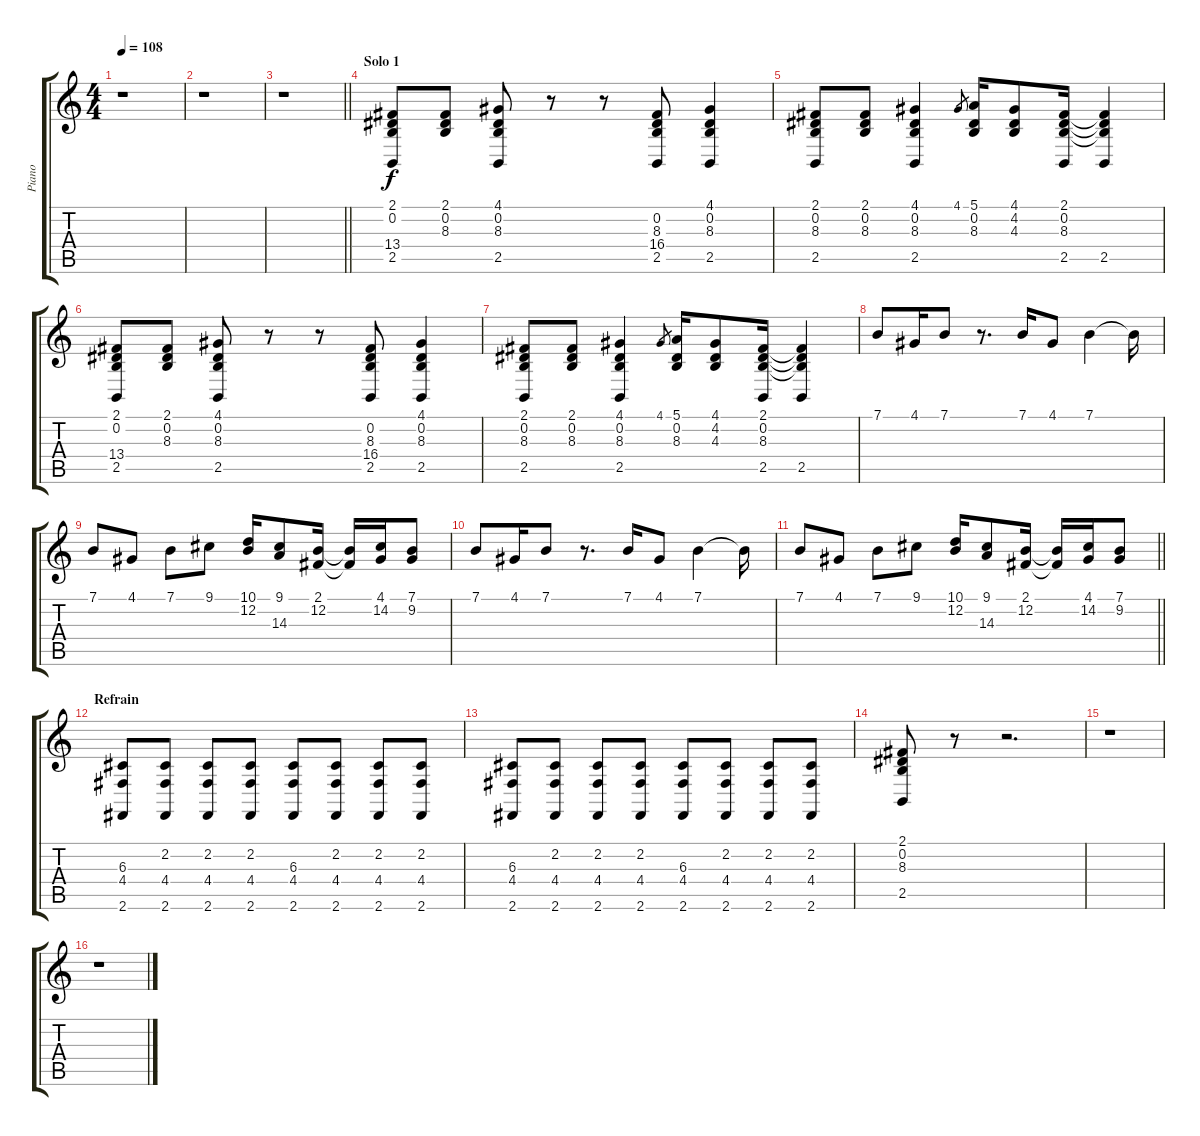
\track ("Piano" "Piano") {instrument acousticgrandpiano}
\staff {score tabs}
\tuning (E4 B3 G3 D3 A2 E2) {hide}
\ts (4 4)
\tempo 108
\clef g2
\ks c
r.1{dy f} |
r.1 |
\barLineRight lightlight
r.1 |
\section ("" "Solo 1")
(2.1 0.2 13.4 2.5).8 (2.1 0.2 8.3).8 (4.1 0.2 8.3 2.5).8 r.8 r.8 (0.2 8.3 16.4 2.5).8 (4.1 0.2 8.3 2.5).4 |
(2.1 0.2 8.3 2.5).8 (2.1 0.2 8.3).8 (4.1 0.2 8.3 2.5).4 4.1.8{gr} (5.1 0.2 8.3).16 (4.1 4.2 4.3).8 (2.1 0.2 8.3 2.5).16 (2.1{t} 0.2{t} 8.3{t} 2.5).4 |
(2.1 0.2 13.4 2.5).8 (2.1 0.2 8.3).8 (4.1 0.2 8.3 2.5).8 r.8 r.8 (0.2 8.3 16.4 2.5).8 (4.1 0.2 8.3 2.5).4 |
(2.1 0.2 8.3 2.5).8 (2.1 0.2 8.3).8 (4.1 0.2 8.3 2.5).4 4.1.8{gr} (5.1 0.2 8.3).16 (4.1 4.2 4.3).8 (2.1 0.2 8.3 2.5).16 (2.1{t} 0.2{t} 8.3{t} 2.5).4 |
7.1.8 4.1.16 7.1.8 r.8{d} 7.1.16 4.1.8 7.1.4 7.1{t}.16 |
7.1.8 4.1.8 7.1.8 9.1.8 (10.1 12.2).16 (9.1 14.3).8 (2.1 12.2).16 (2.1{t} 12.2{t}).16 (4.1 14.2).16 (7.1 9.2).8 |
7.1.8 4.1.16 7.1.8 r.8{d} 7.1.16 4.1.8 7.1.4 7.1{t}.16 |
\barLineRight lightlight
7.1.8 4.1.8 7.1.8 9.1.8 (10.1 12.2).16 (9.1 14.3).8 (2.1 12.2).16 (2.1{t} 12.2{t}).16 (4.1 14.2).16 (7.1 9.2).8 |
\section ("" "Refrain")
(6.3 4.4 2.6).8 (2.2 4.4 2.6).8 (2.2 4.4 2.6).8 (2.2 4.4 2.6).8 (6.3 4.4 2.6).8 (2.2 4.4 2.6).8 (2.2 4.4 2.6).8 (2.2 4.4 2.6).8 |
(6.3 4.4 2.6).8 (2.2 4.4 2.6).8 (2.2 4.4 2.6).8 (2.2 4.4 2.6).8 (6.3 4.4 2.6).8 (2.2 4.4 2.6).8 (2.2 4.4 2.6).8 (2.2 4.4 2.6).8 |
(2.1 0.2 8.3 2.5).8 r.8 r.2{d} |
r.1 |
r.1
